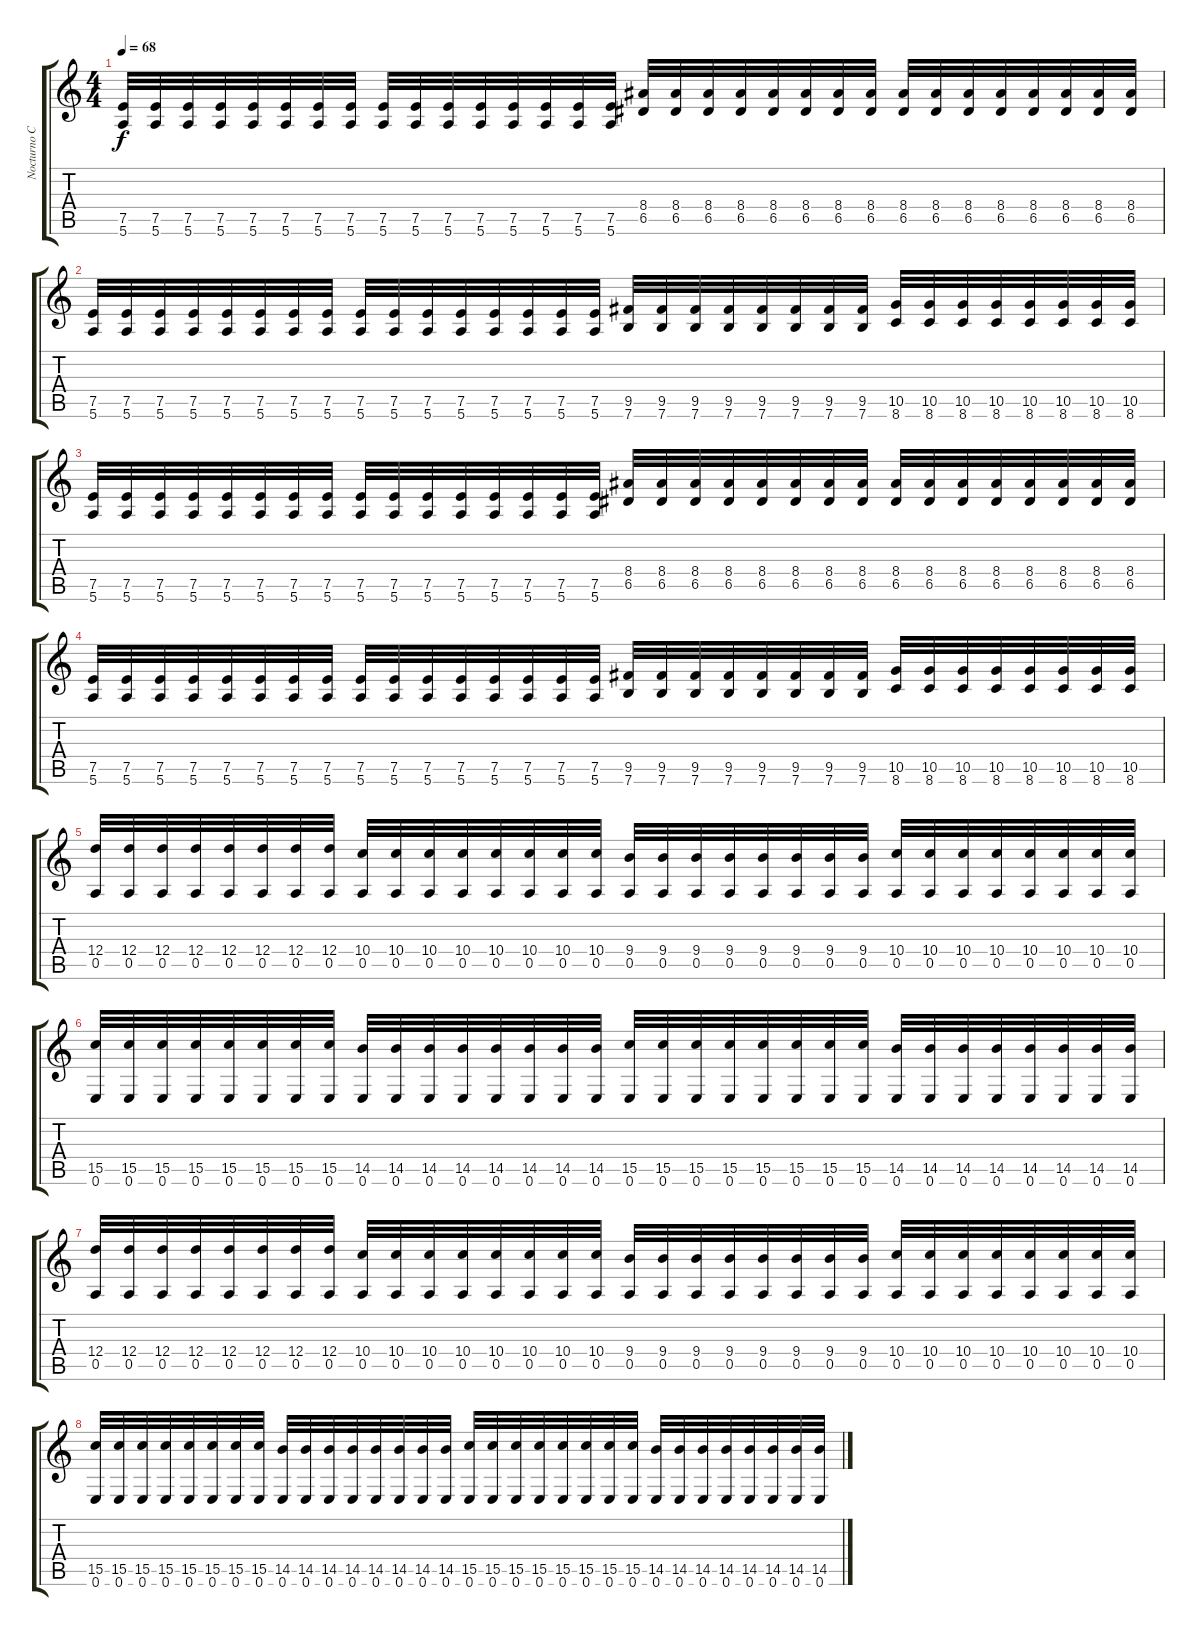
\track ("Nocturno Culto" "Nocturno C") {instrument distortionguitar}
\staff {score tabs}
\tuning (E4 B3 G3 D3 A2 E2) {hide}
\ts (4 4)
\tempo 68
\clef g2
\ks c
(7.5 5.6).32{dy f} (7.5 5.6).32 (7.5 5.6).32 (7.5 5.6).32 (7.5 5.6).32 (7.5 5.6).32 (7.5 5.6).32 (7.5 5.6).32 (7.5 5.6).32 (7.5 5.6).32 (7.5 5.6).32 (7.5 5.6).32 (7.5 5.6).32 (7.5 5.6).32 (7.5 5.6).32 (7.5 5.6).32 (8.4 6.5).32 (8.4 6.5).32 (8.4 6.5).32 (8.4 6.5).32 (8.4 6.5).32 (8.4 6.5).32 (8.4 6.5).32 (8.4 6.5).32 (8.4 6.5).32 (8.4 6.5).32 (8.4 6.5).32 (8.4 6.5).32 (8.4 6.5).32 (8.4 6.5).32 (8.4 6.5).32 (8.4 6.5).32 |
(7.5 5.6).32 (7.5 5.6).32 (7.5 5.6).32 (7.5 5.6).32 (7.5 5.6).32 (7.5 5.6).32 (7.5 5.6).32 (7.5 5.6).32 (7.5 5.6).32 (7.5 5.6).32 (7.5 5.6).32 (7.5 5.6).32 (7.5 5.6).32 (7.5 5.6).32 (7.5 5.6).32 (7.5 5.6).32 (9.5 7.6).32 (9.5 7.6).32 (9.5 7.6).32 (9.5 7.6).32 (9.5 7.6).32 (9.5 7.6).32 (9.5 7.6).32 (9.5 7.6).32 (10.5 8.6).32 (10.5 8.6).32 (10.5 8.6).32 (10.5 8.6).32 (10.5 8.6).32 (10.5 8.6).32 (10.5 8.6).32 (10.5 8.6).32 |
(7.5 5.6).32 (7.5 5.6).32 (7.5 5.6).32 (7.5 5.6).32 (7.5 5.6).32 (7.5 5.6).32 (7.5 5.6).32 (7.5 5.6).32 (7.5 5.6).32 (7.5 5.6).32 (7.5 5.6).32 (7.5 5.6).32 (7.5 5.6).32 (7.5 5.6).32 (7.5 5.6).32 (7.5 5.6).32 (8.4 6.5).32 (8.4 6.5).32 (8.4 6.5).32 (8.4 6.5).32 (8.4 6.5).32 (8.4 6.5).32 (8.4 6.5).32 (8.4 6.5).32 (8.4 6.5).32 (8.4 6.5).32 (8.4 6.5).32 (8.4 6.5).32 (8.4 6.5).32 (8.4 6.5).32 (8.4 6.5).32 (8.4 6.5).32 |
(7.5 5.6).32 (7.5 5.6).32 (7.5 5.6).32 (7.5 5.6).32 (7.5 5.6).32 (7.5 5.6).32 (7.5 5.6).32 (7.5 5.6).32 (7.5 5.6).32 (7.5 5.6).32 (7.5 5.6).32 (7.5 5.6).32 (7.5 5.6).32 (7.5 5.6).32 (7.5 5.6).32 (7.5 5.6).32 (9.5 7.6).32 (9.5 7.6).32 (9.5 7.6).32 (9.5 7.6).32 (9.5 7.6).32 (9.5 7.6).32 (9.5 7.6).32 (9.5 7.6).32 (10.5 8.6).32 (10.5 8.6).32 (10.5 8.6).32 (10.5 8.6).32 (10.5 8.6).32 (10.5 8.6).32 (10.5 8.6).32 (10.5 8.6).32 |
(12.4 0.5).32 (12.4 0.5).32 (12.4 0.5).32 (12.4 0.5).32 (12.4 0.5).32 (12.4 0.5).32 (12.4 0.5).32 (12.4 0.5).32 (10.4 0.5).32 (10.4 0.5).32 (10.4 0.5).32 (10.4 0.5).32 (10.4 0.5).32 (10.4 0.5).32 (10.4 0.5).32 (10.4 0.5).32 (9.4 0.5).32 (9.4 0.5).32 (9.4 0.5).32 (9.4 0.5).32 (9.4 0.5).32 (9.4 0.5).32 (9.4 0.5).32 (9.4 0.5).32 (10.4 0.5).32 (10.4 0.5).32 (10.4 0.5).32 (10.4 0.5).32 (10.4 0.5).32 (10.4 0.5).32 (10.4 0.5).32 (10.4 0.5).32 |
(15.5 0.6).32 (15.5 0.6).32 (15.5 0.6).32 (15.5 0.6).32 (15.5 0.6).32 (15.5 0.6).32 (15.5 0.6).32 (15.5 0.6).32 (14.5 0.6).32 (14.5 0.6).32 (14.5 0.6).32 (14.5 0.6).32 (14.5 0.6).32 (14.5 0.6).32 (14.5 0.6).32 (14.5 0.6).32 (15.5 0.6).32 (15.5 0.6).32 (15.5 0.6).32 (15.5 0.6).32 (15.5 0.6).32 (15.5 0.6).32 (15.5 0.6).32 (15.5 0.6).32 (14.5 0.6).32 (14.5 0.6).32 (14.5 0.6).32 (14.5 0.6).32 (14.5 0.6).32 (14.5 0.6).32 (14.5 0.6).32 (14.5 0.6).32 |
(12.4 0.5).32 (12.4 0.5).32 (12.4 0.5).32 (12.4 0.5).32 (12.4 0.5).32 (12.4 0.5).32 (12.4 0.5).32 (12.4 0.5).32 (10.4 0.5).32 (10.4 0.5).32 (10.4 0.5).32 (10.4 0.5).32 (10.4 0.5).32 (10.4 0.5).32 (10.4 0.5).32 (10.4 0.5).32 (9.4 0.5).32 (9.4 0.5).32 (9.4 0.5).32 (9.4 0.5).32 (9.4 0.5).32 (9.4 0.5).32 (9.4 0.5).32 (9.4 0.5).32 (10.4 0.5).32 (10.4 0.5).32 (10.4 0.5).32 (10.4 0.5).32 (10.4 0.5).32 (10.4 0.5).32 (10.4 0.5).32 (10.4 0.5).32 |
(15.5 0.6).32 (15.5 0.6).32 (15.5 0.6).32 (15.5 0.6).32 (15.5 0.6).32 (15.5 0.6).32 (15.5 0.6).32 (15.5 0.6).32 (14.5 0.6).32 (14.5 0.6).32 (14.5 0.6).32 (14.5 0.6).32 (14.5 0.6).32 (14.5 0.6).32 (14.5 0.6).32 (14.5 0.6).32 (15.5 0.6).32 (15.5 0.6).32 (15.5 0.6).32 (15.5 0.6).32 (15.5 0.6).32 (15.5 0.6).32 (15.5 0.6).32 (15.5 0.6).32 (14.5 0.6).32 (14.5 0.6).32 (14.5 0.6).32 (14.5 0.6).32 (14.5 0.6).32 (14.5 0.6).32 (14.5 0.6).32 (14.5 0.6).32
